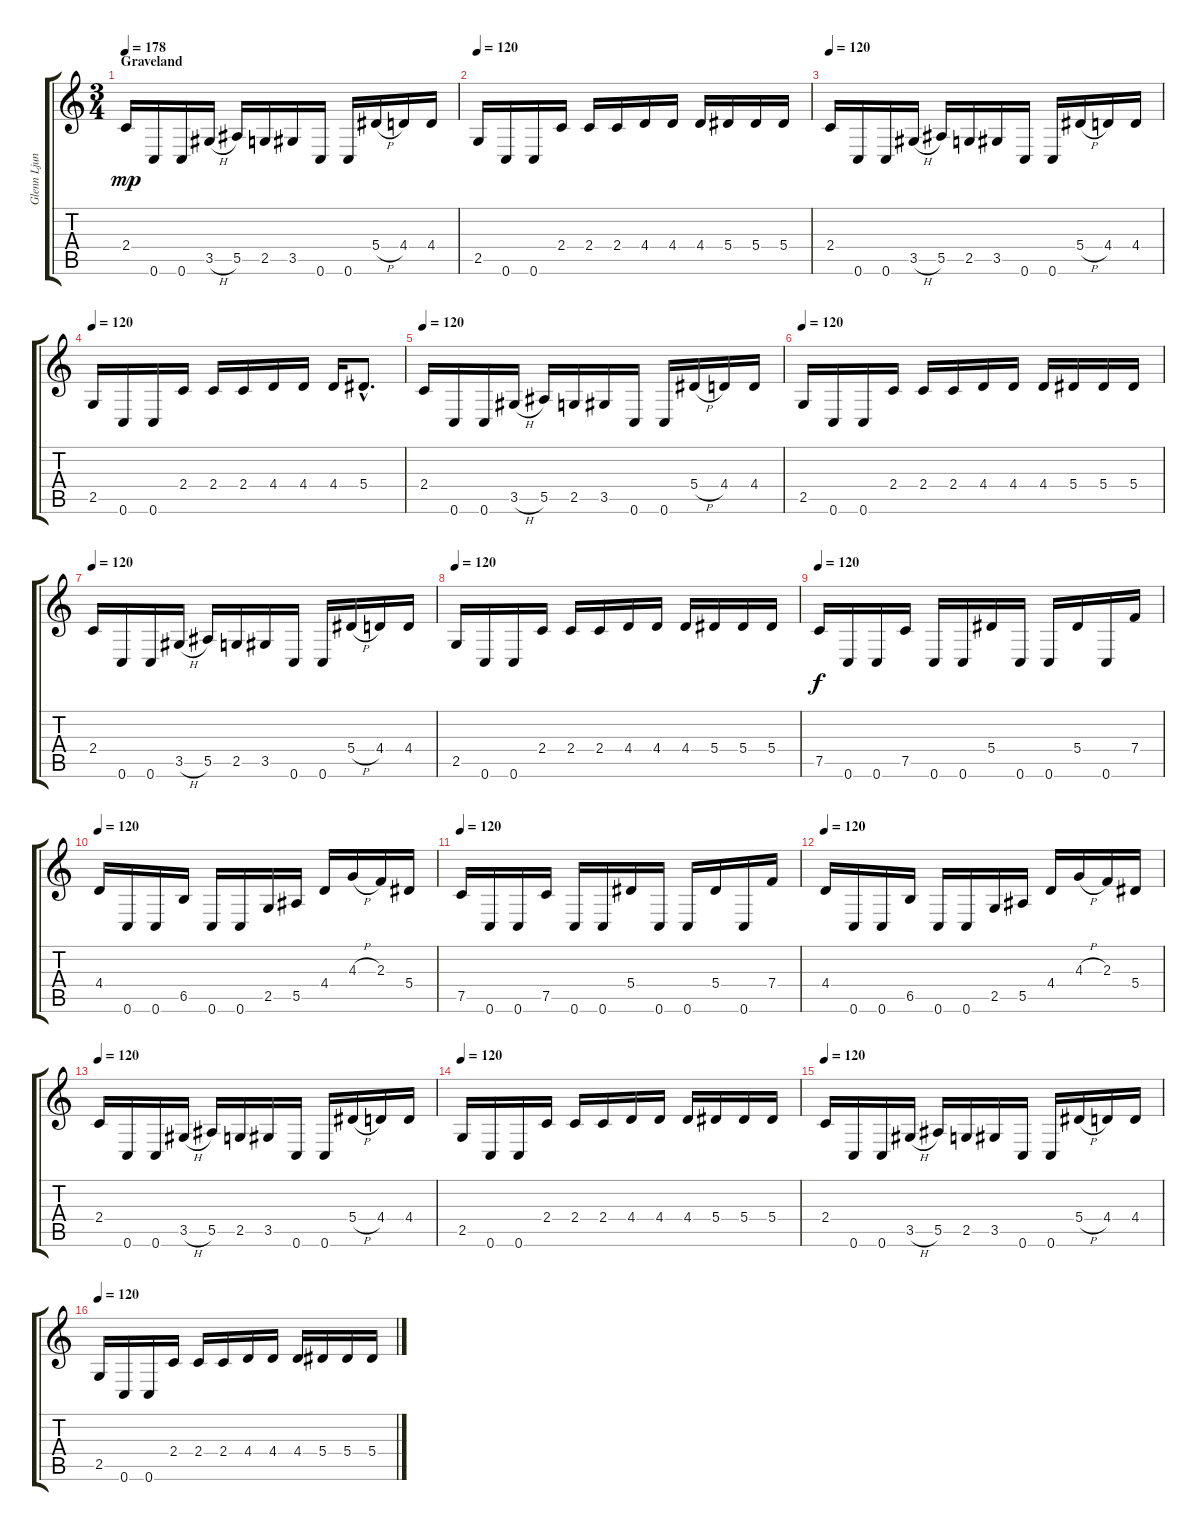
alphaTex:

\track ("Glenn Ljungstrom" "Glenn Ljun") {instrument overdrivenguitar}
\staff {score tabs}
\tuning (C4 G3 Eb3 Bb2 F2 C2) {hide}
\ts (3 4)
\section ("" "Graveland")
\tempo 178
\tempo 120
\tempo 178
\clef g2
\ks c
2.4.16{dy mp instrument overdrivenguitar} 0.6.16 0.6.16 3.5{h}.16 5.5.16 2.5.16 3.5.16 0.6.16 0.6.16 5.4{h}.16 4.4.16 4.4.16 |
\tempo 120
2.5.16 0.6.16 0.6.16 2.4.16 2.4.16 2.4.16 4.4.16 4.4.16 4.4.16 5.4.16 5.4.16 5.4.16 |
\tempo 120
2.4.16 0.6.16 0.6.16 3.5{h}.16 5.5.16 2.5.16 3.5.16 0.6.16 0.6.16 5.4{h}.16 4.4.16 4.4.16 |
\tempo 120
2.5.16 0.6.16 0.6.16 2.4.16 2.4.16 2.4.16 4.4.16 4.4.16 4.4.16 5.4{hac}.8{d} |
\tempo 120
2.4.16 0.6.16 0.6.16 3.5{h}.16 5.5.16 2.5.16 3.5.16 0.6.16 0.6.16 5.4{h}.16 4.4.16 4.4.16 |
\tempo 120
2.5.16 0.6.16 0.6.16 2.4.16 2.4.16 2.4.16 4.4.16 4.4.16 4.4.16 5.4.16 5.4.16 5.4.16 |
\tempo 120
2.4.16 0.6.16 0.6.16 3.5{h}.16 5.5.16 2.5.16 3.5.16 0.6.16 0.6.16 5.4{h}.16 4.4.16 4.4.16 |
\tempo 120
2.5.16 0.6.16 0.6.16 2.4.16 2.4.16 2.4.16 4.4.16 4.4.16 4.4.16 5.4.16 5.4.16 5.4.16 |
\tempo 120
7.5.16{dy f} 0.6.16 0.6.16 7.5.16 0.6.16 0.6.16 5.4.16 0.6.16 0.6.16 5.4.16 0.6.16 7.4.16 |
\tempo 120
4.4.16 0.6.16 0.6.16 6.5.16 0.6.16 0.6.16 2.5.16 5.5.16 4.4.16 4.3{h}.16 2.3.16 5.4.16 |
\tempo 120
7.5.16 0.6.16 0.6.16 7.5.16 0.6.16 0.6.16 5.4.16 0.6.16 0.6.16 5.4.16 0.6.16 7.4.16 |
\tempo 120
4.4.16 0.6.16 0.6.16 6.5.16 0.6.16 0.6.16 2.5.16 5.5.16 4.4.16 4.3{h}.16 2.3.16 5.4.16 |
\tempo 120
2.4.16 0.6.16 0.6.16 3.5{h}.16 5.5.16 2.5.16 3.5.16 0.6.16 0.6.16 5.4{h}.16 4.4.16 4.4.16 |
\tempo 120
2.5.16 0.6.16 0.6.16 2.4.16 2.4.16 2.4.16 4.4.16 4.4.16 4.4.16 5.4.16 5.4.16 5.4.16 |
\tempo 120
2.4.16 0.6.16 0.6.16 3.5{h}.16 5.5.16 2.5.16 3.5.16 0.6.16 0.6.16 5.4{h}.16 4.4.16 4.4.16 |
\tempo 120
2.5.16 0.6.16 0.6.16 2.4.16 2.4.16 2.4.16 4.4.16 4.4.16 4.4.16 5.4.16 5.4.16 5.4.16
